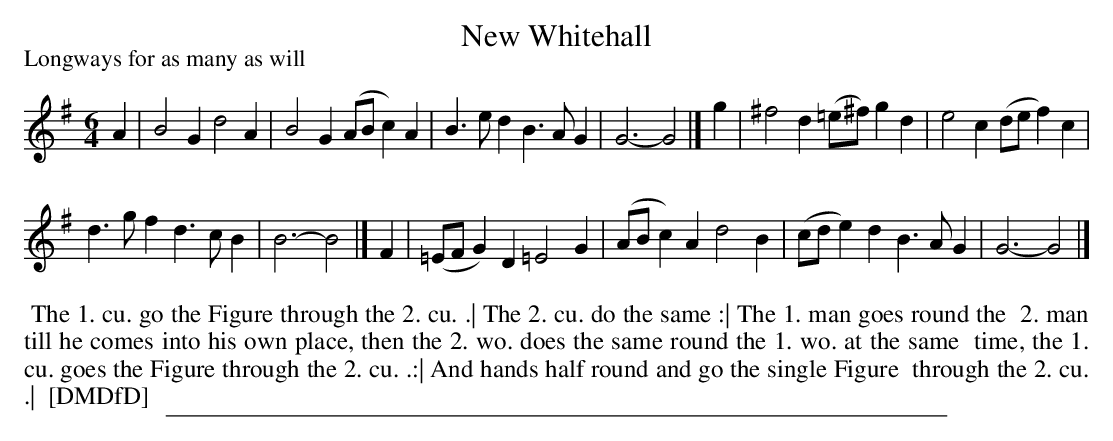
X:1
T: New Whitehall
P: Longways for as many as will
M: 6/4
L: 1/4
K: G
A |\
B2G d2A | B2G (A/B/c)A |\
B>ed B>AG | G3- G2 |]\
g |\
^f2d (=e/^f/)gd | e2c (d/e/f)c |
d>gf d>cB | B3- B2 |]\
F |\
(=E/F/G)D =E2G | (A/B/c)A d2B |\
(c/d/e)d B>AG | G3- G2 |]
